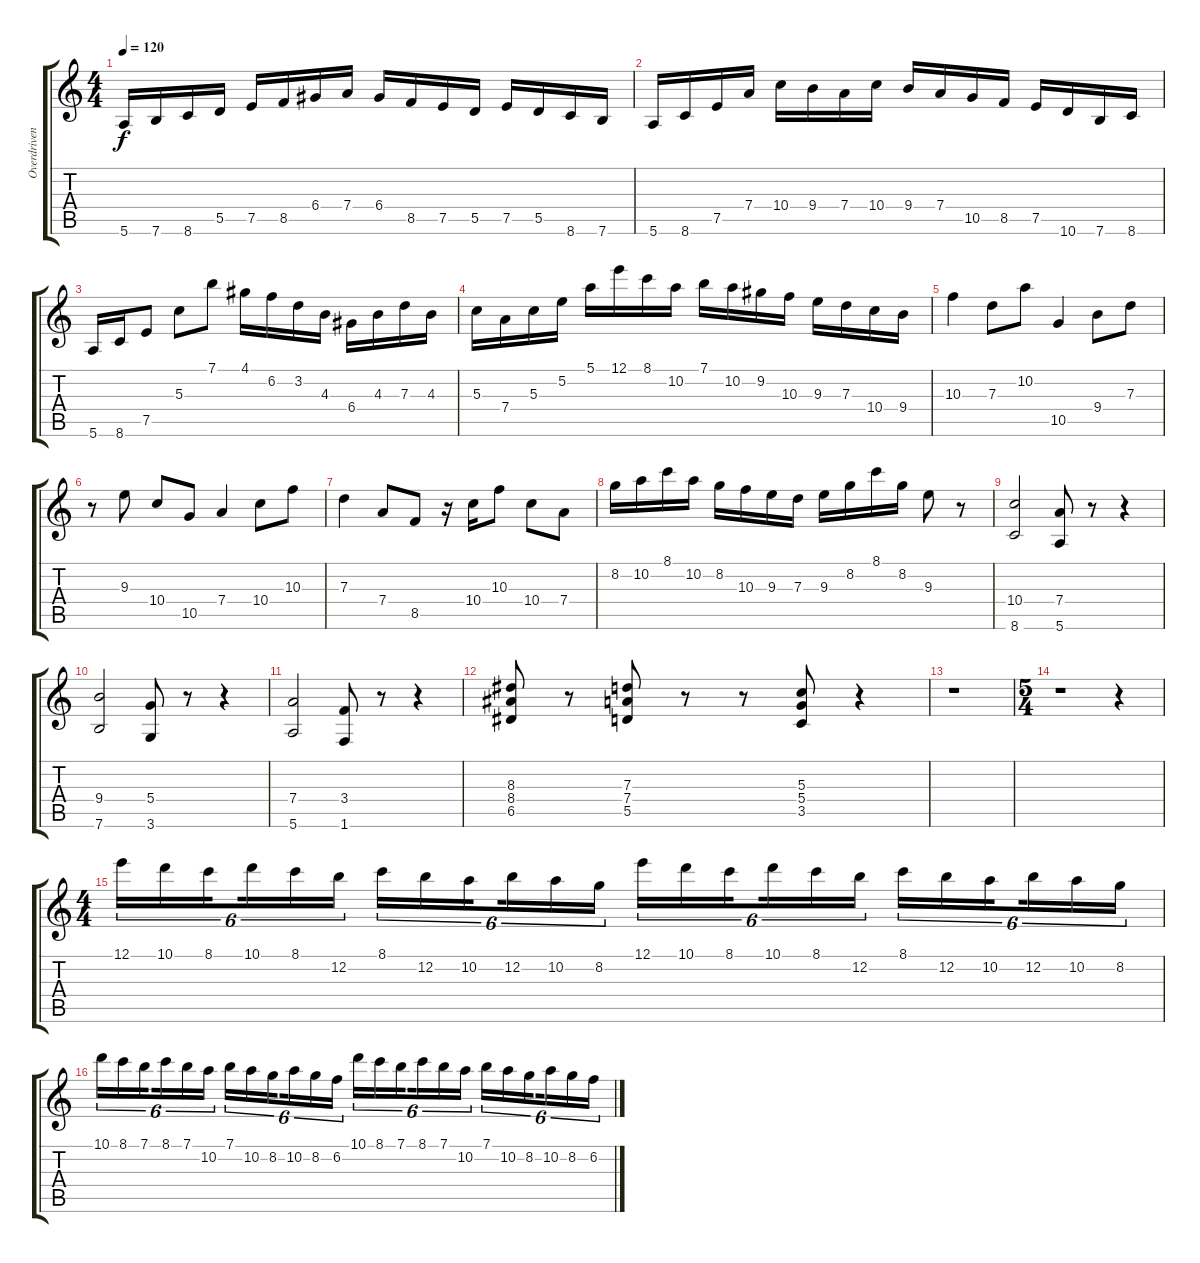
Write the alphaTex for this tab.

\track ("Overdriven Guitar 2" "Overdriven") {instrument distortionguitar}
\staff {score tabs}
\tuning (E4 B3 G3 D3 A2 E2) {hide}
\ts (4 4)
\tempo 120
\clef g2
\ks c
5.6.16{dy f} 7.6.16 8.6.16 5.5.16 7.5.16 8.5.16 6.4.16 7.4.16 6.4.16 8.5.16 7.5.16 5.5.16 7.5.16 5.5.16 8.6.16 7.6.16 |
5.6.16 8.6.16 7.5.16 7.4.16 10.4.16 9.4.16 7.4.16 10.4.16 9.4.16 7.4.16 10.5.16 8.5.16 7.5.16 10.6.16 7.6.16 8.6.16 |
5.6.16 8.6.16 7.5.8 5.3.8 7.1.8 4.1.16 6.2.16 3.2.16 4.3.16 6.4.16 4.3.16 7.3.16 4.3.16 |
5.3.16 7.4.16 5.3.16 5.2.16 5.1.16 12.1.16 8.1.16 10.2.16 7.1.16 10.2.16 9.2.16 10.3.16 9.3.16 7.3.16 10.4.16 9.4.16 |
10.3.4 7.3.8 10.2.8 10.5.4 9.4.8 7.3.8 |
r.8 9.3.8 10.4.8 10.5.8 7.4.4 10.4.8 10.3.8 |
7.3.4 7.4.8 8.5.8 r.16 10.4.16 10.3.8 10.4.8 7.4.8 |
8.2.16 10.2.16 8.1.16 10.2.16 8.2.16 10.3.16 9.3.16 7.3.16 9.3.16 8.2.16 8.1.16 8.2.16 9.3.8 r.8 |
(10.4 8.6).2 (7.4 5.6).8 r.8 r.4 |
(9.4 7.6).2 (5.4 3.6).8 r.8 r.4 |
(7.4 5.6).2 (3.4 1.6).8 r.8 r.4 |
(8.3 8.4 6.5).8 r.8 (7.3 7.4 5.5).8 r.8 r.8 (5.3 5.4 3.5).8 r.4 |
r.1 |
\ts (5 4)
r.1 r.4 |
\ts (4 4)
12.1.16{tu (6 4)} 10.1.16{tu (6 4)} 8.1.16{tu (6 4) beam splitsecondary} 10.1.16{tu (6 4)} 8.1.16{tu (6 4)} 12.2.16{tu (6 4)} 8.1.16{tu (6 4)} 12.2.16{tu (6 4)} 10.2.16{tu (6 4) beam splitsecondary} 12.2.16{tu (6 4)} 10.2.16{tu (6 4)} 8.2.16{tu (6 4)} 12.1.16{tu (6 4)} 10.1.16{tu (6 4)} 8.1.16{tu (6 4) beam splitsecondary} 10.1.16{tu (6 4)} 8.1.16{tu (6 4)} 12.2.16{tu (6 4)} 8.1.16{tu (6 4)} 12.2.16{tu (6 4)} 10.2.16{tu (6 4) beam splitsecondary} 12.2.16{tu (6 4)} 10.2.16{tu (6 4)} 8.2.16{tu (6 4)} |
10.1.16{tu (6 4)} 8.1.16{tu (6 4)} 7.1.16{tu (6 4) beam splitsecondary} 8.1.16{tu (6 4)} 7.1.16{tu (6 4)} 10.2.16{tu (6 4)} 7.1.16{tu (6 4)} 10.2.16{tu (6 4)} 8.2.16{tu (6 4) beam splitsecondary} 10.2.16{tu (6 4)} 8.2.16{tu (6 4)} 6.2.16{tu (6 4)} 10.1.16{tu (6 4)} 8.1.16{tu (6 4)} 7.1.16{tu (6 4) beam splitsecondary} 8.1.16{tu (6 4)} 7.1.16{tu (6 4)} 10.2.16{tu (6 4)} 7.1.16{tu (6 4)} 10.2.16{tu (6 4)} 8.2.16{tu (6 4) beam splitsecondary} 10.2.16{tu (6 4)} 8.2.16{tu (6 4)} 6.2.16{tu (6 4)}
